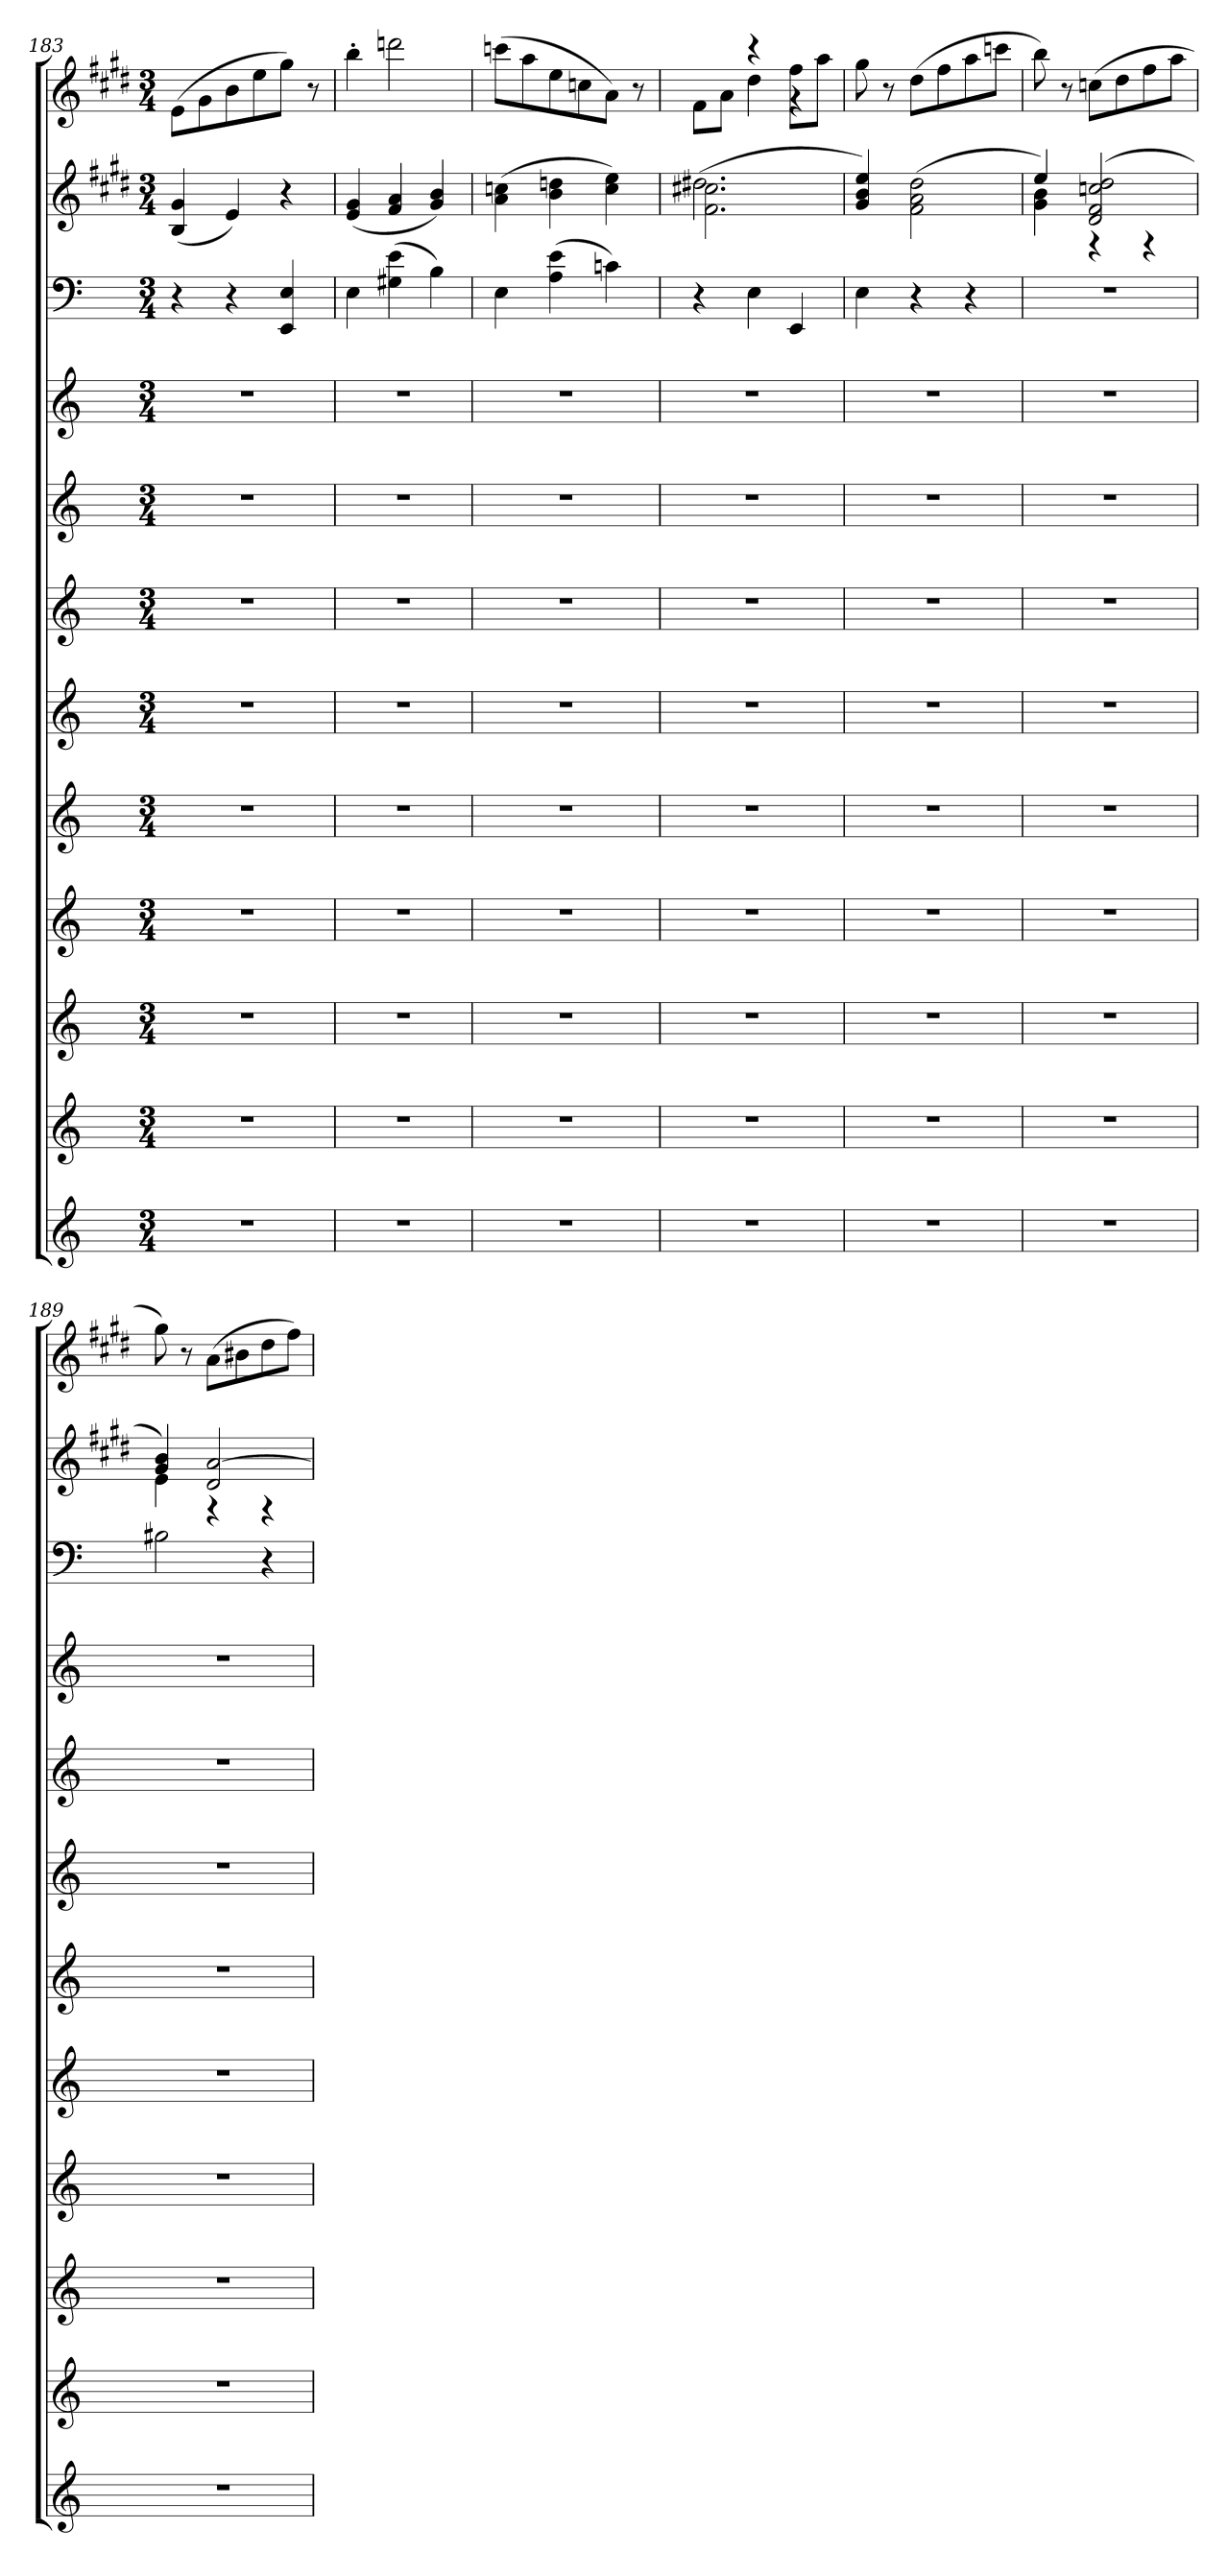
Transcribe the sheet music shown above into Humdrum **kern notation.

**kern	**kern	**kern	**kern	**kern	**kern	**kern	**kern	**kern	**kern	**kern	**kern
*part12	*part11	*part10	*part9	*part8	*part7	*part6	*part5	*part4	*part3	*part2	*part1
*staff12	*staff11	*staff10	*staff9	*staff8	*staff7	*staff6	*staff5	*staff4	*staff3	*staff2	*staff1
!!LO:LB:g=z
*clefG2	*clefG2	*clefG2	*clefG2	*clefG2	*clefG2	*clefG2	*clefG2	*clefG2	*clefF4	*clefG2	*clefG2
*k[]	*k[]	*k[]	*k[]	*k[]	*k[]	*k[]	*k[]	*k[]	*k[]	*k[f#c#g#d#]	*k[f#c#g#d#]
*C:	*C:	*C:	*C:	*C:	*C:	*C:	*C:	*C:	*C:	*E:	*E:
*M3/4	*M3/4	*M3/4	*M3/4	*M3/4	*M3/4	*M3/4	*M3/4	*M3/4	*M3/4	*M3/4	*M3/4
=183	=183	=183	=183	=183	=183	=183	=183	=183	=183	=183	=183
2.r	2.r	2.r	2.r	2.r	2.r	2.r	2.r	2.r	4r	(4B/ 4g#/	(8e\L
.	.	.	.	.	.	.	.	.	.	.	8g#\
.	.	.	.	.	.	.	.	.	4r	4e/)	8b\
.	.	.	.	.	.	.	.	.	.	.	8ee\
.	.	.	.	.	.	.	.	.	4EE/ 4E/	4r	8gg#\J)
.	.	.	.	.	.	.	.	.	.	.	8r
=184	=184	=184	=184	=184	=184	=184	=184	=184	=184	=184	=184
2.r	2.r	2.r	2.r	2.r	2.r	2.r	2.r	2.r	4E\	(4e/ 4g#/	4bb'\
.	.	.	.	.	.	.	.	.	(4G#\ 4e\	4f#/ 4a/	2dddn\
.	.	.	.	.	.	.	.	.	4B\)	4g#/ 4b/)	.
=185	=185	=185	=185	=185	=185	=185	=185	=185	=185	=185	=185
2.r	2.r	2.r	2.r	2.r	2.r	2.r	2.r	2.r	4E\	(4a\ 4ccn\	(8cccn\L
.	.	.	.	.	.	.	.	.	.	.	8aa\
.	.	.	.	.	.	.	.	.	(4A\ 4e\	4b\ 4ddn\	8ee\
.	.	.	.	.	.	.	.	.	.	.	8ccn\
.	.	.	.	.	.	.	.	.	4cn\)	4cc\ 4ee\)	8a\J)
.	.	.	.	.	.	.	.	.	.	.	8r
=186	=186	=186	=186	=186	=186	=186	=186	=186	=186	=186	=186
*	*	*	*	*	*	*	*	*	*	*^	*^
2.r	2.r	2.r	2.r	2.r	2.r	2.r	2.r	2.r	4r	(2.dd#X\	2.f#\ 2.cc#X\	8f#\L	4ryy
.	.	.	.	.	.	.	.	.	.	.	.	8a\J	.
.	.	.	.	.	.	.	.	.	4E\	.	.	4r	4dd#\
.	.	.	.	.	.	.	.	.	4EE/	.	.	8ff#\L	4r
.	.	.	.	.	.	.	.	.	.	.	.	8aa\J	.
*	*	*	*	*	*	*	*	*	*	*v	*v	*	*
*	*	*	*	*	*	*	*	*	*	*	*v	*v
=187	=187	=187	=187	=187	=187	=187	=187	=187	=187	=187	=187
2.r	2.r	2.r	2.r	2.r	2.r	2.r	2.r	2.r	4E\	4g#/ 4b/ 4ee/)	8gg#\
.	.	.	.	.	.	.	.	.	.	.	8r
.	.	.	.	.	.	.	.	.	4r	(2f#\ 2a\ 2dd#\	(8dd#\L
.	.	.	.	.	.	.	.	.	.	.	8ff#\
.	.	.	.	.	.	.	.	.	4r	.	8aa\
.	.	.	.	.	.	.	.	.	.	.	8cccn\J
=188	=188	=188	=188	=188	=188	=188	=188	=188	=188	=188	=188
*	*	*	*	*	*	*	*	*	*	*^	*
2.r	2.r	2.r	2.r	2.r	2.r	2.r	2.r	2.r	2.r	4ee/)	4g#\ 4b\	8bb\)
.	.	.	.	.	.	.	.	.	.	.	.	8r
.	.	.	.	.	.	.	.	.	.	(2d#/ 2f#/ 2ccn/ 2dd#/	4r	(8ccn\L
.	.	.	.	.	.	.	.	.	.	.	.	8dd#\
.	.	.	.	.	.	.	.	.	.	.	4r	8ff#\
.	.	.	.	.	.	.	.	.	.	.	.	8aa\J
=189	=189	=189	=189	=189	=189	=189	=189	=189	=189	=189	=189	=189
2.r	2.r	2.r	2.r	2.r	2.r	2.r	2.r	2.r	2B#X\	4g#/ 4b/)	4e\	8gg#\)
.	.	.	.	.	.	.	.	.	.	.	.	8r
.	.	.	.	.	.	.	.	.	.	2d#/ [2a/	4r	(8a\L
.	.	.	.	.	.	.	.	.	.	.	.	8b#X\
.	.	.	.	.	.	.	.	.	4r	.	4r	8dd#\
.	.	.	.	.	.	.	.	.	.	.	.	8ff#\J)
*	*	*	*	*	*	*	*	*	*	*v	*v	*
=	=	=	=	=	=	=	=	=	=	=	=
*-	*-	*-	*-	*-	*-	*-	*-	*-	*-	*-	*-
